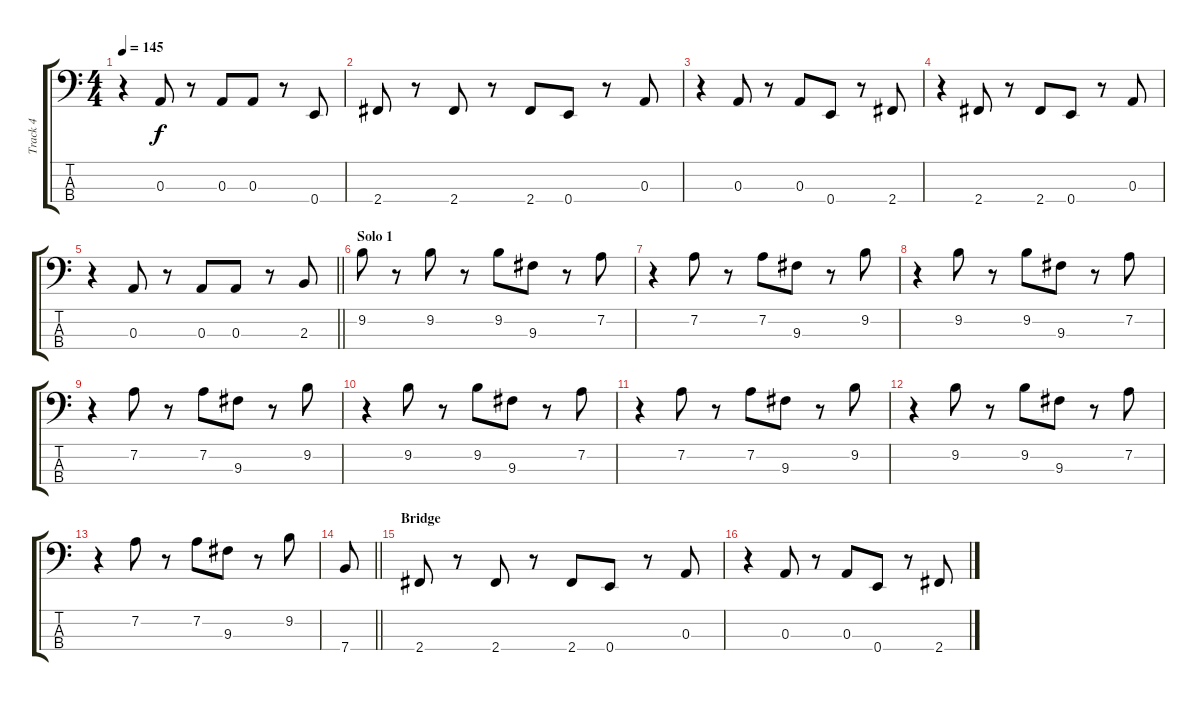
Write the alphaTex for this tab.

\track ("Track 4" "Track 4") {instrument electricbassfinger}
\staff {score tabs}
\tuning (G2 D2 A1 E1) {hide}
\ts (4 4)
\tempo 145
\clef f4
\ks c
r.4{dy f} 0.3.8 r.8 0.3.8 0.3.8 r.8 0.4.8 |
2.4.8 r.8 2.4.8 r.8 2.4.8 0.4.8 r.8 0.3.8 |
r.4 0.3.8 r.8 0.3.8 0.4.8 r.8 2.4.8 |
r.4 2.4.8 r.8 2.4.8 0.4.8 r.8 0.3.8 |
\barLineRight lightlight
r.4 0.3.8 r.8 0.3.8 0.3.8 r.8 2.3.8 |
\section ("" "Solo 1")
9.2.8 r.8 9.2.8 r.8 9.2.8 9.3.8 r.8 7.2.8 |
r.4 7.2.8 r.8 7.2.8 9.3.8 r.8 9.2.8 |
r.4 9.2.8 r.8 9.2.8 9.3.8 r.8 7.2.8 |
r.4 7.2.8 r.8 7.2.8 9.3.8 r.8 9.2.8 |
r.4 9.2.8 r.8 9.2.8 9.3.8 r.8 7.2.8 |
r.4 7.2.8 r.8 7.2.8 9.3.8 r.8 9.2.8 |
r.4 9.2.8 r.8 9.2.8 9.3.8 r.8 7.2.8 |
r.4 7.2.8 r.8 7.2.8 9.3.8 r.8 9.2.8 |
\barLineRight lightlight
7.4.8 |
\section ("" "Bridge")
2.4.8 r.8 2.4.8 r.8 2.4.8 0.4.8 r.8 0.3.8 |
r.4 0.3.8 r.8 0.3.8 0.4.8 r.8 2.4.8
